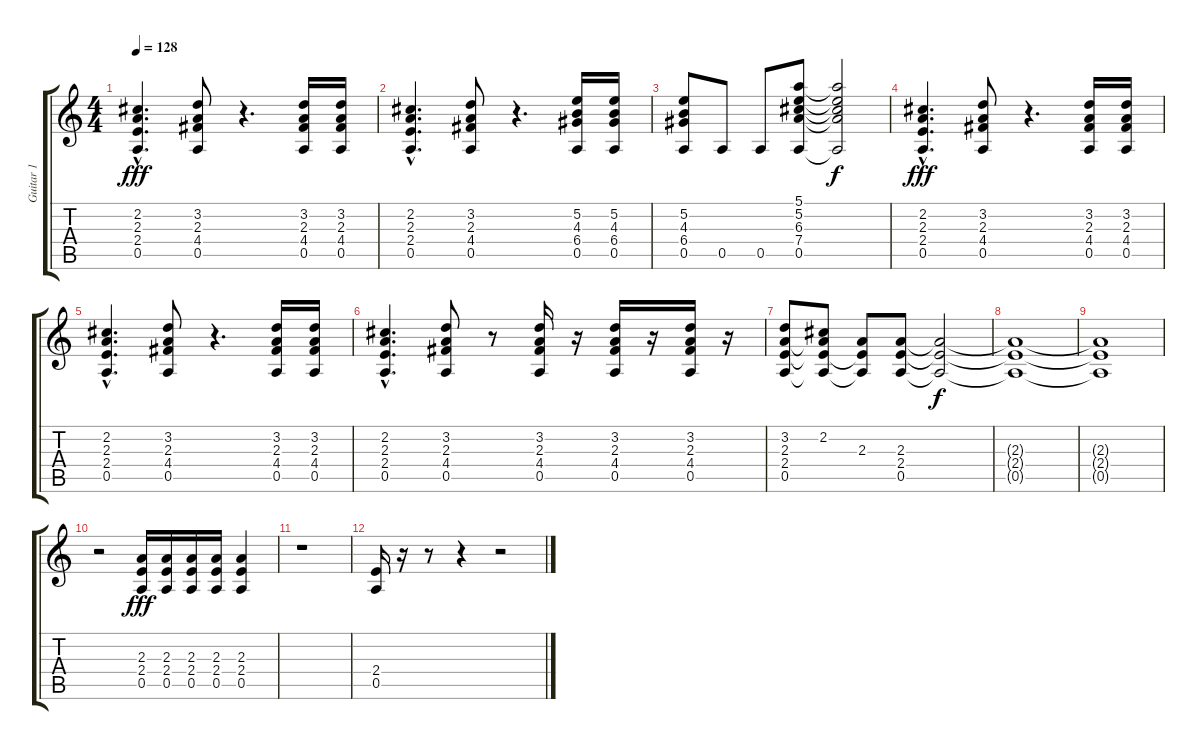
\track ("Guitar 1" "Guitar 1") {instrument distortionguitar}
\staff {score tabs}
\tuning (E4 B3 G3 D3 A2 E2) {hide}
\ts (4 4)
\tempo 128
\clef g2
\ks c
(2.2{hac} 2.3{hac} 2.4{hac} 0.5{hac}).4{d dy fff} (3.2 2.3 4.4 0.5).8 r.4{d} (3.2 2.3 4.4 0.5).16 (3.2 2.3 4.4 0.5).16 |
(2.2{hac} 2.3{hac} 2.4{hac} 0.5{hac}).4{d} (3.2 2.3 4.4 0.5).8 r.4{d} (5.2 4.3 6.4 0.5).16 (5.2 4.3 6.4 0.5).16 |
(5.2 4.3 6.4 0.5).8 0.5.8 0.5.8 (5.1 5.2 6.3 7.4 0.5).8 (5.1{t} 5.2{t} 6.3{t} 7.4{t} 0.5{t}).2{dy f} |
(2.2{hac} 2.3{hac} 2.4{hac} 0.5{hac}).4{d dy fff} (3.2 2.3 4.4 0.5).8 r.4{d} (3.2 2.3 4.4 0.5).16 (3.2 2.3 4.4 0.5).16 |
(2.2{hac} 2.3{hac} 2.4{hac} 0.5{hac}).4{d} (3.2 2.3 4.4 0.5).8 r.4{d} (3.2 2.3 4.4 0.5).16 (3.2 2.3 4.4 0.5).16 |
(2.2{hac} 2.3{hac} 2.4{hac} 0.5{hac}).4{d} (3.2 2.3 4.4 0.5).8 r.8 (3.2 2.3 4.4 0.5).16 r.16 (3.2 2.3 4.4 0.5).16 r.16 (3.2 2.3 4.4 0.5).16 r.16 |
(3.2 2.3 2.4 0.5).8 (2.2 2.3{t} 2.4{t} 0.5{t}).8 (2.3 2.4{t} 0.5{t}).8 (2.3 2.4 0.5).8 (2.3{t} 2.4{t} 0.5{t}).2{dy f} |
(2.3{t} 2.4{t} 0.5{t}).1 |
(2.3{t} 2.4{t} 0.5{t}).1 |
r.2 (2.3 2.4 0.5).16{dy fff} (2.3 2.4 0.5).16 (2.3 2.4 0.5).16 (2.3 2.4 0.5).16 (2.3 2.4 0.5).4 |
r.1 |
(2.4 0.5).16 r.16 r.8 r.4 r.2
